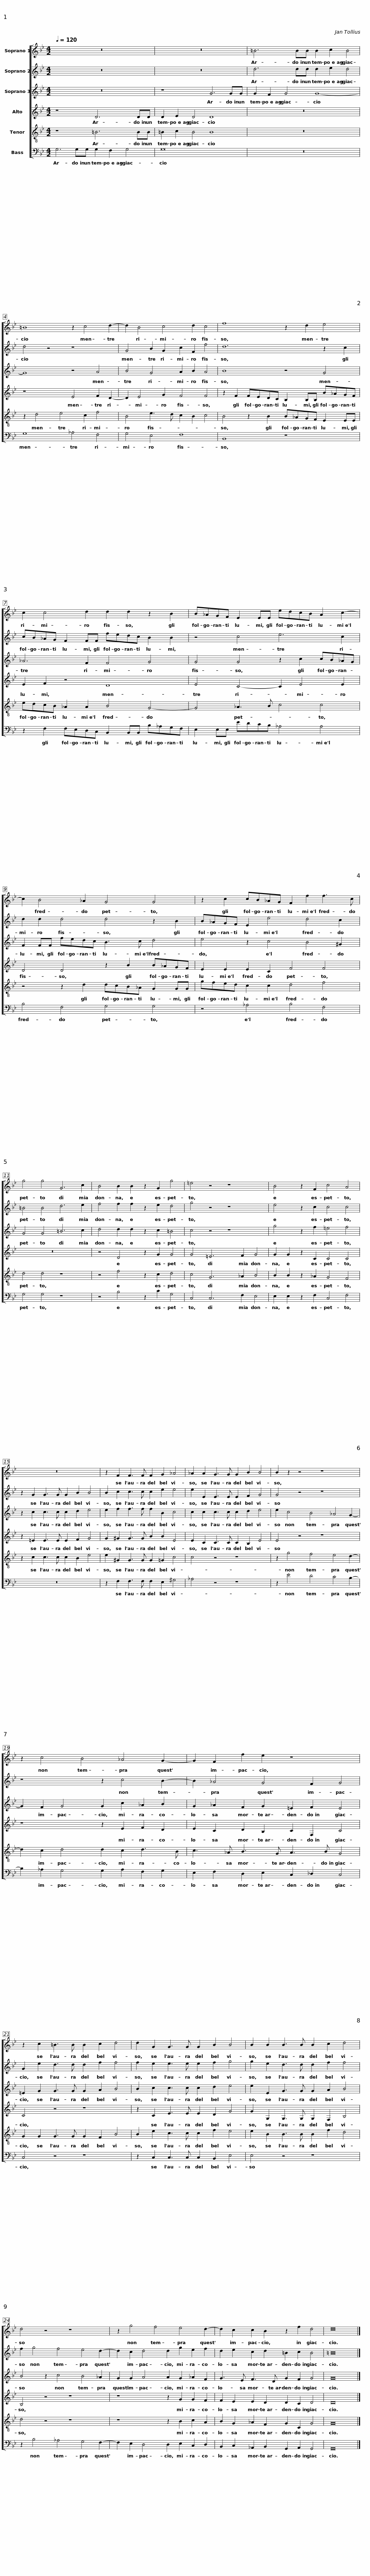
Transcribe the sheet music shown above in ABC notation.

X:1
%%score [ 1 2 3 4 5 6 ]
L:1/8
Q:1/4=120
M:4/2
I:linebreak $
K:Gmin
V:1 treble
V:2 treble
V:3 treble
V:4 treble
V:5 treble-8
V:6 bass
V:1
 z16 | z16 |$ =B6 BB B2 c2 B4 | =B8 z2 c4 d2- |$ d2 B4 c4 d2 c4 | %5
 f8 z2 d2 e4 |$ c2 c4 d2 d2 d2 z2 B2 |$ B_AGF E2 EE edcB A2 c2- |$ c2 B4 _A2 G4 G4 |$ z2 c2 cB_AG F2 f2 f3 c |$ %10
 g4 g4 G6 c2 | B4 B2 B2 z2 G2 g4 |$ =e4 z4 z8 | B4 z2 F2 c4 A4 |$ z16 | %15
 z2 F2 F3 F F2 G2 _A4 |$ _A2 A2 G3 G G2 B2 B4 | B2 z2 z4 z8 |$ z2 c4 B4 _A4 G2- | G2 F2 f2 e2 z8 |$ %20
 z2 c2 =B3 B B2 c2 d4 | d2 G2 G3 G G2 B2 B4 |$ B2 B2 B3 B B2 c2 d4 | d4 z4 z8 |$ z2 g4 f4 e4 d2- | %25
 d2 c2 c2 B2 z2 f2 d4 |$ d16 |] %27
V:2
 z16 | z16 |$ d6 dd d2 e2 d4 | d4 z4 z8 |$ G4 B2 G2 c2 F2 f4 | %5
 d12 z2 c2 |$ cB_AG F2 FF fedc B2 B2 |$ z4 c4 e6 c2 |$ d2 d2 d4 d4 z2 B2 |$ B_AGF E2 e4 d4 c2 |$ %10
 =B4 B4 d6 e2 | f4 f2 f2 z2 e2 d4 |$ g4 z4 z8 | e4 z2 c2 c4 c4 |$ z2 G2 G3 G G2 B2 B4 | %15
 B2 c2 c3 c c2 e2 e4 |$ e2 E2 E3 E E2 F2 G4 | G4 z4 z8 |$ z8 z2 c4 B2- | B2 _A4 G4 F2 G4 |$ %20
 G2 e2 d3 d d2 f2 f4 | f2 e2 e3 e e2 f2 g4 |$ g2 e2 d3 d d2 f2 f4 | f2 g4 f4 e4 d2- |$ d2 c2 d4 d2 g2 e2 f2 | %25
 d2 e2 c2 d2 =B2 c2 B4 |$ =B16 |] %27
V:3
 z16 | z8 G6 GG |$ G2 F2 G4 G8- | G8 z4 A4 |$ B4 G4 A2 B2 A4 | %5
 B8 z4 G4 |$ _A6 F2 F4 G4 |$ G4 G4 z2 c2 cB_AG |$ F2 FF fedc B3 c d4 |$ e4 z2 c4 B4 ^G2 |$ %10
 G4 G4 =B6 c2 | d4 d2 d2 z2 c2 =B4 |$ c4 z4 z8 | g4 z2 f2 =e4 f4 |$ z2 c2 c3 c c2 d2 e4 | %15
 e2 f2 f3 f f2 B2 c4 |$ c2 c2 c3 c c2 d2 e4 | e2 c4 B4 _A4 G2- |$ G2 F2 G4 G2 c2 _A2 B2 | G2 _A2 F2 G2 =E2 F2 E4 |$ %20
 =E2 G2 G3 G G2 A2 B4 | B2 c2 c3 c c2 d2 e4 |$ e2 E2 G3 G G2 A2 B4 | B4 z2 c4 B4 _A2 |$ G2 G2 A4 A2 G2 _A2 F2 | %25
 G3 E F3 D G2 F2 G4 |$ G16 |] %27
V:4
 z8 D6 DD | D2 E2 D4 D8 |$ z16 | z8 E4 F2 D2- |$ D2 E4 G2 F4 F4 | %5
 z2 F2 FEDC B,2 B,B, B_AGF |$ E2 F2 z4 D8 |$ E4 C4- C2 E4 E2 |$ D4 D4 z2 B2 B_AGF |$ E2 E2 E2 C2 F4 F4 |$ %10
 z16 | z4 D4 z2 G2 G4 |$ G4 =E6 F2 G4 | G2 G2 z2 C2 C4 C4 |$ z2 =E2 E3 E E2 F2 G4 | %15
 G2 ^G2 G3 G B2 B2 E4 |$ E2 C2 C3 C C2 B,2 E4 | E4 z4 z8 |$ z8 z2 E2 F2 D2 | E2 C2 D2 B,2 C2 F,2 C4 |$ %20
 C4 z4 z8 | z2 C2 E3 E E2 D2 G4 |$ G2 G,2 G,3 G, G,2 F,2 B,4 | B,4 z4 z8 |$ z8 z2 G2 G2 F2 | %25
 F2 E2 E2 D2 D2 C2 D4 |$ D16 |] %27
V:5
 z8 =B6 BB | =B2 c2 B4 B8 |$ z16 | z2 d4 e4 c2 f4 |$ B4 e3 d c2 B2 c4 | %5
 B4 z2 B2 B_AGF E2 EE |$ edcB _A2 A2 B4 G4- |$ G4 _A3 B c4 c4 |$ z4 z2 d2 dcB_A G2 GG |$ gfed c2 c2 d4 f4 |$ %10
 d4 d4 z8 | z4 f4 z2 c2 d4 |$ c4 G6 _A2 B4 | B2 B2 z2 _A2 G4 F4 |$ z2 c2 c3 c c2 B2 e4 | %15
 e2 ^G2 G3 G G2 =G2 c4 |$ c4 z4 z8 | z2 g4 f4 e4 d2- |$ d2 c2 d4 d2 c2 d3 B | c3 _A B3 G A3 B G4 |$ %20
 G2 G2 G3 G G2 F2 B4 | B2 e2 c3 c c2 f2 e4 |$ e2 B2 B3 B B2 f2 d4 | d4 z4 z8 |$ z8 z2 B2 c2 A2 | %25
 B2 G2 _A2 F2 G2 C2 G4 |$ G16 |] %27
V:6
 G,6 G,G, G,2 F,2 G,4 | G,16 |$ z16 | G,8 _A,4 F,4 |$ G,4 E,4 F,8 | %5
 B,,8 z8 |$ z2 F,2 F,E,D,C, B,,2 B,,B,, B,_A,G,F, |$ E,2 E,E, EDCB, _A,4 A,4 |$ B,4 F,4 G,4 G,4 |$ z4 _A,4 B,4 F,4 |$ %10
 G,4 G,4 z8 | z4 B,4 z2 C2 G,4 |$ C,4 C,6 F,2 E,4 | E,2 E,2 z2 F,2 C,4 F,4 |$ z16 | %15
 z2 F,2 F,3 F, F,2 E,2 ^G,4 |$ _A,4 z4 z8 | z2 E4 D4 C4 B,2- |$ B,2 _A,2 G,4 G,2 A,2 F,2 G,2 | E,2 F,2 D,2 E,2 C,2 _D,2 C,4 |$ %20
 C,4 z4 z8 | z2 C,2 C,3 C, C,2 B,,2 E,4 |$ E,4 z4 z8 | z2 B,4 _A,4 G,4 F,2- |$ F,2 E,2 D,4 D,2 E,2 C,2 D,2 | %25
 B,,2 C,2 _A,,2 B,,2 G,,2 A,,2 G,,4 |$ G,,16 |] %27
